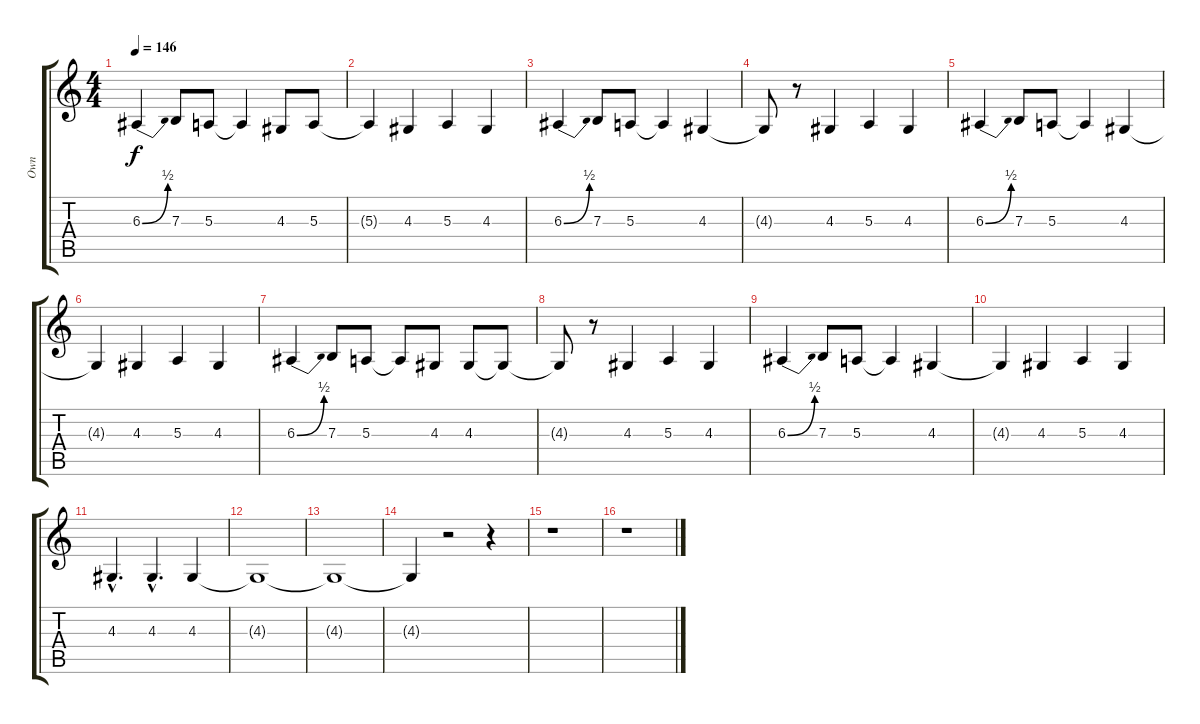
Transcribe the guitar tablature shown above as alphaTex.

\track ("Own" "Own") {instrument trumpet}
\staff {score tabs}
\tuning (Db4 Ab3 E3 B2 Gb2 Db2) {hide}
\ts (4 4)
\tempo 146
\clef g2
\ks c
6.3{be (bend 0 0 60 2)}.4{dy f} 7.3.8 5.3.8 5.3{t}.4 4.3.8 5.3.8 |
5.3{t}.4 4.3.4 5.3.4 4.3.4 |
6.3{be (bend 0 0 60 2)}.4 7.3.8 5.3.8 5.3{t}.4 4.3.4 |
4.3{t}.8 r.8 4.3.4 5.3.4 4.3.4 |
6.3{be (bend 0 0 60 2)}.4 7.3.8 5.3.8 5.3{t}.4 4.3.4 |
4.3{t}.4 4.3.4 5.3.4 4.3.4 |
6.3{be (bend 0 0 60 2)}.4 7.3.8 5.3.8 5.3{t}.8 4.3.8 4.3.8 4.3{t}.8 |
4.3{t}.8 r.8 4.3.4 5.3.4 4.3.4 |
6.3{be (bend 0 0 60 2)}.4 7.3.8 5.3.8 5.3{t}.4 4.3.4 |
4.3{t}.4 4.3.4 5.3.4 4.3.4 |
4.3{hac}.4{d} 4.3{hac}.4{d} 4.3.4 |
4.3{t}.1 |
4.3{t}.1 |
4.3{t}.4 r.2 r.4 |
r.1 |
r.1
